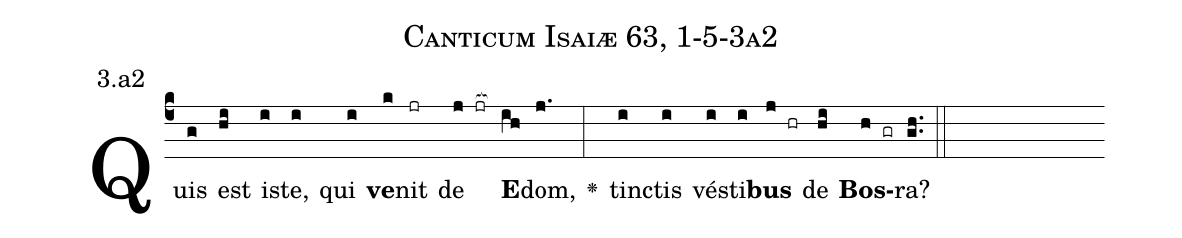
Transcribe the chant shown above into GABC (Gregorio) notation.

name: Canticum Isaiæ 63, 1-5-3a2;
annotation: 3.a2;
%%
(c4)Quis(g) est(hi) i(i)ste,(i) qui(i) <b>ve</b>(k)nit(jr) de(j jr[ocb:1{]) <b>E</b>(ih[ocb:0}])dom,(j.) <v>\greheightstar</v>(:) tin(i)ctis(i) vé(i)sti(i)<b>bus</b>(j hr) de(hi) <b>Bos</b>(h gr)ra?(gh..) (::)


%E(i) u(i) o(j) u(hi) a(h) e.(gh..) (::)
